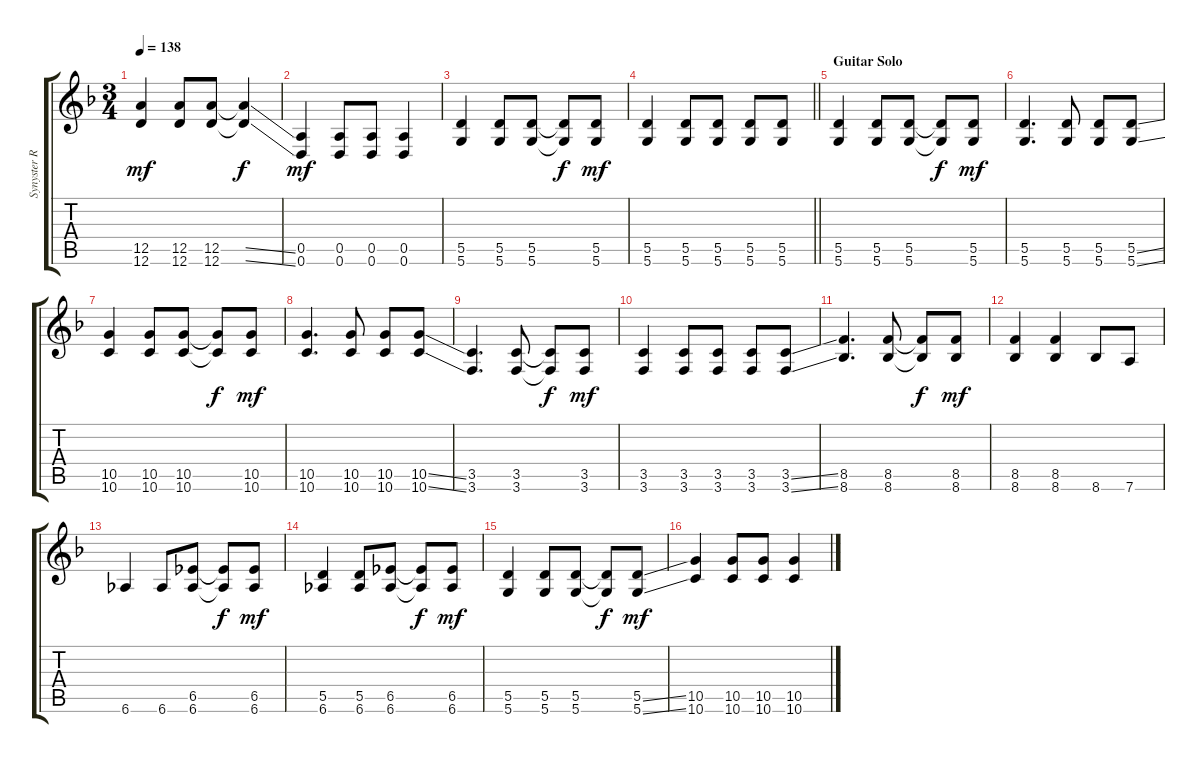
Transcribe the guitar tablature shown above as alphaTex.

\track ("Synyster Rhy" "Synyster R") {instrument distortionguitar}
\staff {score tabs}
\tuning (E4 B3 G3 D3 A2 D2) {hide}
\ts (3 4)
\tempo 138
\clef g2
\ks f
(12.5 12.6).4{dy mf} (12.5 12.6).8 (12.5 12.6).8 (12.5{ss t} 12.6{ss t}).4{dy f} |
(0.5 0.6).4{dy mf} (0.5 0.6).8 (0.5 0.6).8 (0.5 0.6).4 |
(5.5 5.6).4 (5.5 5.6).8 (5.5 5.6).8 (5.5{t} 5.6{t}).8{dy f} (5.5 5.6).8{dy mf} |
\barLineRight lightlight
(5.5 5.6).4 (5.5 5.6).8 (5.5 5.6).8 (5.5 5.6).8 (5.5 5.6).8 |
\section ("" "Guitar Solo")
(5.5 5.6).4 (5.5 5.6).8 (5.5 5.6).8 (5.5{t} 5.6{t}).8{dy f} (5.5 5.6).8{dy mf} |
(5.5 5.6).4{d} (5.5 5.6).8 (5.5 5.6).8 (5.5{ss} 5.6{ss}).8 |
(10.5 10.6).4 (10.5 10.6).8 (10.5 10.6).8 (10.5{t} 10.6{t}).8{dy f} (10.5 10.6).8{dy mf} |
(10.5 10.6).4{d} (10.5 10.6).8 (10.5 10.6).8 (10.5{ss} 10.6{ss}).8 |
(3.5 3.6).4{d} (3.5 3.6).8 (3.5{t} 3.6{t}).8{dy f} (3.5 3.6).8{dy mf} |
(3.5 3.6).4 (3.5 3.6).8 (3.5 3.6).8 (3.5 3.6).8 (3.5{ss} 3.6{ss}).8 |
(8.5 8.6).4{d} (8.5 8.6).8 (8.5{t} 8.6{t}).8{dy f} (8.5 8.6).8{dy mf} |
(8.5 8.6).4 (8.5 8.6).4 8.6.8 7.6.8 |
6.6.4 6.6.8 (6.5 6.6).8 (6.5{t} 6.6{t}).8{dy f} (6.5 6.6).8{dy mf} |
(5.5 6.6).4 (5.5 6.6).8 (6.5 6.6).8 (6.5{t} 6.6{t}).8{dy f} (6.5 6.6).8{dy mf} |
(5.5 5.6).4 (5.5 5.6).8 (5.5 5.6).8 (5.5{t} 5.6{t}).8{dy f} (5.5{ss} 5.6{ss}).8{dy mf} |
(10.5 10.6).4 (10.5 10.6).8 (10.5 10.6).8 (10.5 10.6).4
